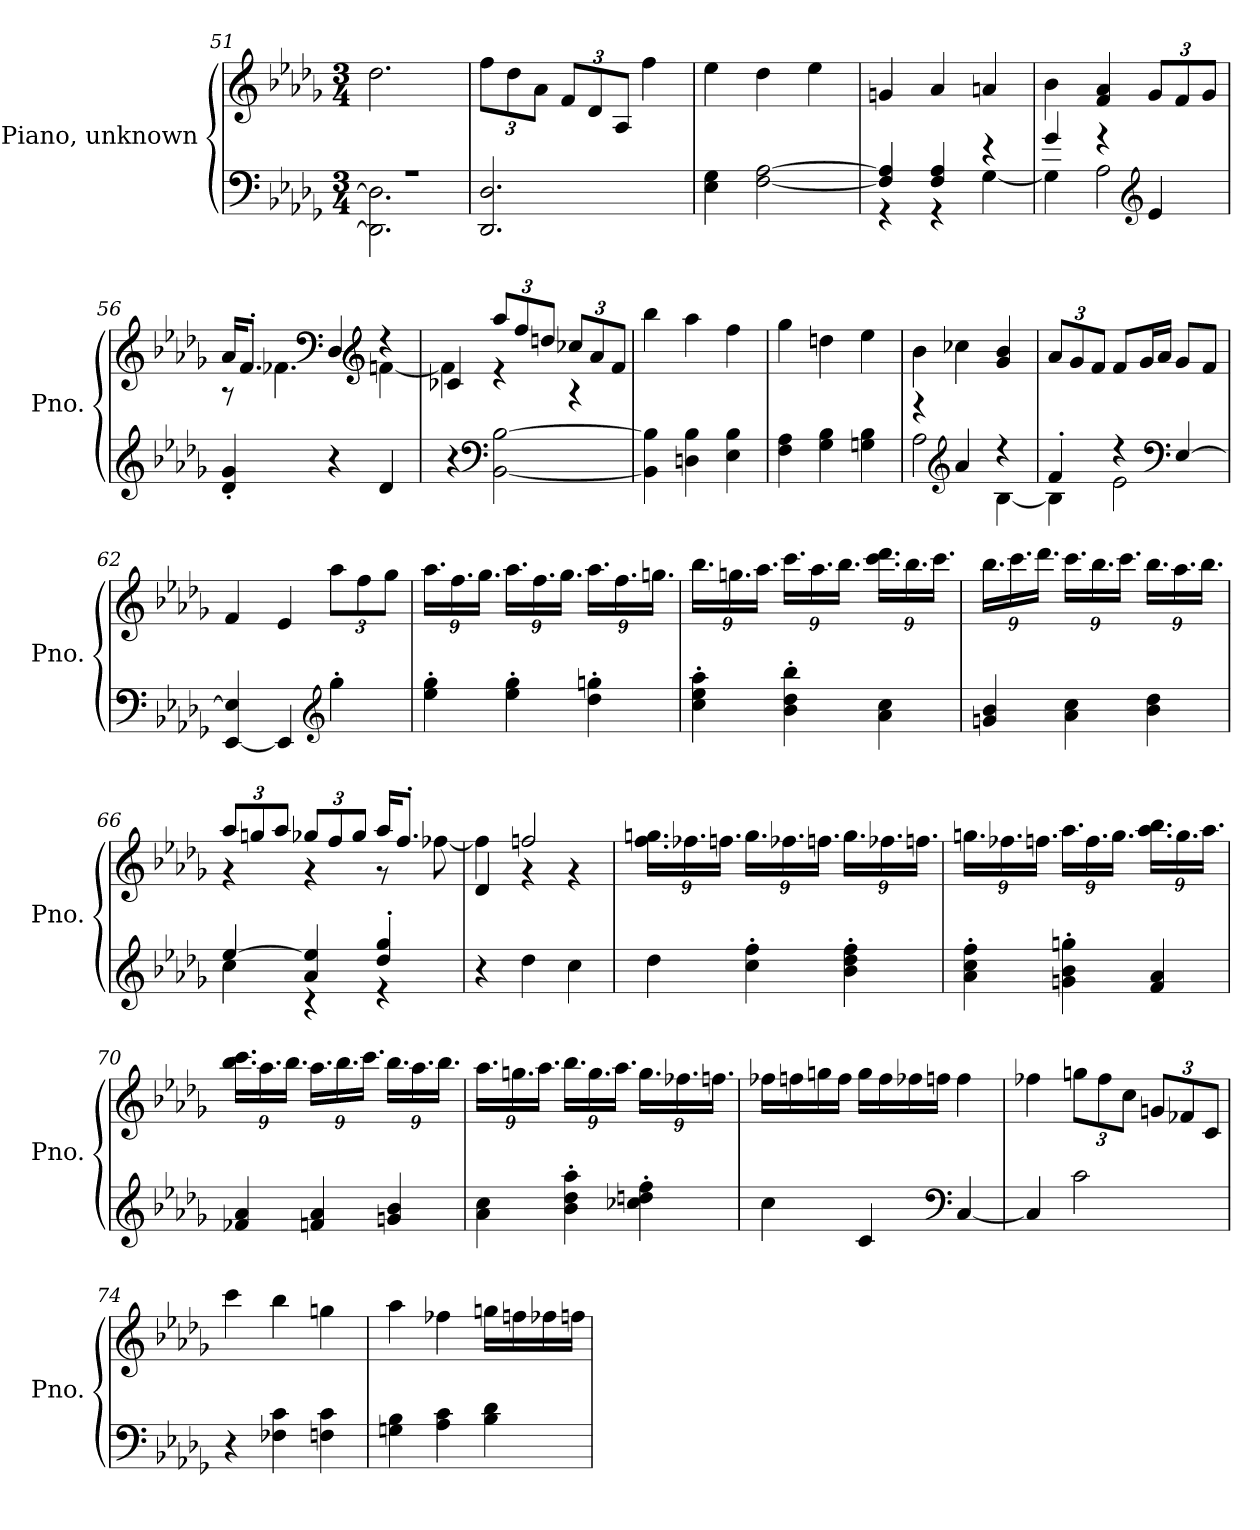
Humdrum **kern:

**kern	**kern
*part1	*part1
*staff2	*staff1
*I"Piano, unknown	*
*I'Pno.	*
*clefF4	*clefG2
*k[b-e-a-d-g-]	*k[b-e-a-d-g-]
*M3/4	*M3/4
=51	=51
*^	*
2.r	2.DD-\] 2.D-\]	2.dd-\
*v	*v	*
=52	=52
*	*Xbrackettup
2.DD-/ 2.D-/	12ff\L
.	12dd-\
.	12a-\J
.	12f/L
.	12d-/
.	12A-/J
.	4ff\
=53	=53
4E-\ 4G-\	4ee-\
[2F\ [2A-\	4dd-\
.	4ee-\
=54	=54
*^	*
4F/] 4A-/]	4r	4gn/
4F/ 4A-/	4r	4a-/
4r	[4G-\	4an/
!!LO:LB:g=z
=55	=55	=55
4g-/	4G-\]	4b-\
4r	2A-\	4f/ 4a-/
*clefG2	*	*
4e-/	.	12g-/L
.	.	12f/
.	.	12g-/J
*v	*v	*
=56	=56
*	*^
4d-/' 4g-/'	16a-/KL	8r
.	8.f'/J	.
.	.	4.f-X\
*	*clefF4	*
4r	4D-/	.
*	*clefG2	*
4d-/	4r	[4fn\
=57	=57	=57
4r	4c-X/	4f\]
*clefF4	*	*
[2BB-\ [2B-\	12aa-/L	4r
.	12ff/	.
.	12ddn/J	.
.	12cc-X/L	4r
.	12a-/	.
.	12f/J	.
*	*v	*v
=58	=58
4BB-\] 4B-\]	4bb-\
4Dn\ 4B-\	4aa-\
4E-\ 4B-\	4ff\
=59	=59
4F\ 4A-\	4gg-\
4G-\ 4B-\	4ddn\
4Gn\ 4B-\	4ee-\
!!LO:LB:g=z
=60	=60
*^	*
4r	2A-\	4b-\
*clefG2	*	*
4a-/	.	4cc-X\
4r	[4B-\	4g-/ 4b-/
=61	=61	=61
4f'/	4B-\]	12a-/L
.	.	12g-/
.	.	12f/J
4r	2e-\	8f/L
.	.	16g-/L
.	.	16a-/JJ
*clefF4	*	*
[4E-/	.	8g-/L
.	.	8f/J
*v	*v	*
=62	=62
[4EE-/ 4E-/]	4f/
4EE-/]	4e-/
*clefG2	*
4gg-'\	12aa-\L
.	12ff\
.	12gg-\J
=63	=63
4ee-\' 4gg-\'	18.aa-\LL
.	18.ff\
.	18.gg-\JJ
4ee-\' 4gg-\'	18.aa-\LL
.	18.ff\
.	18.gg-\JJ
4dd-\' 4ggn\'	18.aa-\LL
.	18.ff\
.	18.ggn\JJ
!!LO:LB:g=z
=64	=64
4cc\' 4ee-\' 4aa-\'	18.bb-\LL
.	18.ggn\
.	18.aa-\JJ
4b-\' 4dd-\' 4bb-\'	18.ccc\LL
.	18.aa-\
.	18.bb-\JJ
4a-\ 4cc\	18.ccc\ 18.ddd-\LL
.	18.bb-\
.	18.ccc\JJ
=65	=65
4gn/ 4b-/	18.bb-\LL
.	18.ccc\
.	18.ddd-\JJ
4a-\ 4cc\	18.ccc\LL
.	18.bb-\
.	18.ccc\JJ
4b-\ 4dd-\	18.bb-\LL
.	18.aa-\
.	18.bb-\JJ
!!LO:LB:g=z
=66	=66
*^	*^
[4ee-/	4cc\	12aa-/L	4r
.	.	12ggn/	.
.	.	12aa-/J	.
4a-/ 4ee-/]	4r	12gg-X/L	4r
.	.	12ff/	.
.	.	12gg-/J	.
4dd-/' 4gg-/'	4r	16aa-/KL	8r
.	.	8.ff'/J	.
.	.	.	[8ff-X\
*v	*v	*	*
=67	=67	=67
4r	4d-/	4ff-\]
4dd-\	2ffn/	4r
4cc\	.	4r
*	*v	*v
=68	=68
4dd-\	18.ff\ 18.ggn\LL
.	18.ff-X\
.	18.ffn\JJ
4cc\' 4ff\'	18.gg\LL
.	18.ff-X\
.	18.ffn\JJ
4b-\' 4dd-\' 4ff\'	18.gg\LL
.	18.ff-X\
.	18.ffn\JJ
!!LO:LB:g=z
=69	=69
4a-\' 4cc\' 4ff\'	18.ggn\LL
.	18.ff-X\
.	18.ffn\JJ
4gn\' 4b-\' 4ggn\'	18.aa-\LL
.	18.ff\
.	18.gg\JJ
4f/ 4a-/	18.aa-\ 18.bb-\LL
.	18.gg\
.	18.aa-\JJ
=70	=70
4f-X/ 4a-/	18.bb-\ 18.ccc\LL
.	18.aa-\
.	18.bb-\JJ
4fn/ 4a-/	18.aa-\LL
.	18.bb-\
.	18.ccc\JJ
4gn/ 4b-/	18.bb-\LL
.	18.aa-\
.	18.bb-\JJ
!!LO:PB:g=z
=71	=71
4a-\ 4cc\	18.aa-\LL
.	18.ggn\
.	18.aa-\JJ
4b-\' 4dd-\' 4aa-\'	18.bb-\LL
.	18.gg\
.	18.aa-\JJ
4cc-X\' 4ddn\' 4ff\'	18.gg\LL
.	18.ff-X\
.	18.ffn\JJ
=72	=72
4cc\	16ff-X\LL
.	16ffn\
.	16ggn\
.	16ff\JJ
4c/	16gg\LL
.	16ff\
.	16ff-X\
.	16ffn\JJ
*clefF4	*
[4C/	4ff\
=73	=73
4C/]	4ff-X\
2c\	12ggn\L
.	12ff-\
.	12cc\J
.	12gn/L
.	12f-X/
.	12c/J
!!LO:LB:g=z
=74	=74
4r	4ccc\
4F-X\ 4c\	4bb-\
4Fn\ 4c\	4ggn\
=75	=75
4Gn\ 4B-\	4aa-\
4A-\ 4c\	4ff-X\
4B-\ 4d-\	16ggn\LL
.	16ffn\
.	16ff-X\
.	16ffn\JJ
=	=
*-	*-
